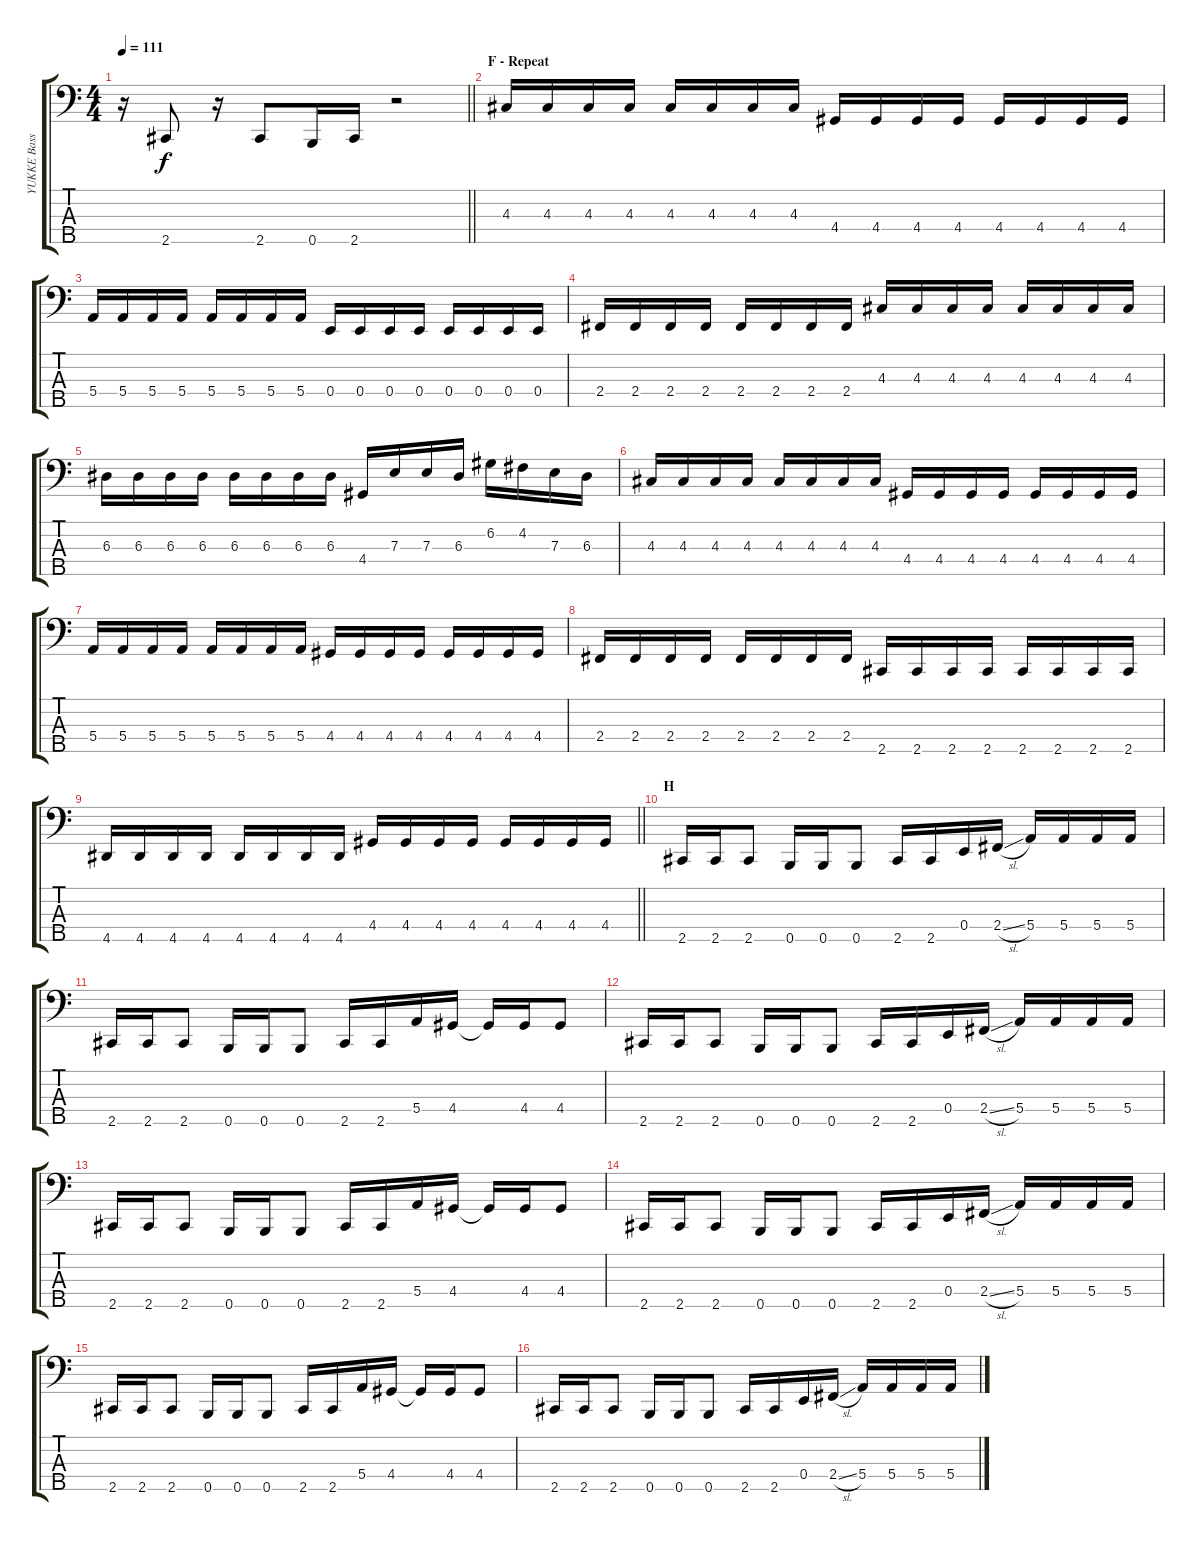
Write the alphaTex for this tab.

\track ("YUKKE Bass" "YUKKE Bass") {instrument electricbassfinger}
\staff {score tabs}
\tuning (G2 D2 A1 E1 B0) {hide}
\ts (4 4)
\tempo 111
\clef f4
\barLineRight lightlight
\ks c
r.16{dy f} 2.5.8 r.16 2.5.8 0.5.16 2.5.16 r.2 |
\section ("" "F - Repeat")
4.3.16 4.3.16 4.3.16 4.3.16 4.3.16 4.3.16 4.3.16 4.3.16 4.4.16 4.4.16 4.4.16 4.4.16 4.4.16 4.4.16 4.4.16 4.4.16 |
5.4.16 5.4.16 5.4.16 5.4.16 5.4.16 5.4.16 5.4.16 5.4.16 0.4.16 0.4.16 0.4.16 0.4.16 0.4.16 0.4.16 0.4.16 0.4.16 |
2.4.16 2.4.16 2.4.16 2.4.16 2.4.16 2.4.16 2.4.16 2.4.16 4.3.16 4.3.16 4.3.16 4.3.16 4.3.16 4.3.16 4.3.16 4.3.16 |
6.3.16 6.3.16 6.3.16 6.3.16 6.3.16 6.3.16 6.3.16 6.3.16 4.4.16 7.3.16 7.3.16 6.3.16 6.2.16 4.2.16 7.3.16 6.3.16 |
4.3.16 4.3.16 4.3.16 4.3.16 4.3.16 4.3.16 4.3.16 4.3.16 4.4.16 4.4.16 4.4.16 4.4.16 4.4.16 4.4.16 4.4.16 4.4.16 |
5.4.16 5.4.16 5.4.16 5.4.16 5.4.16 5.4.16 5.4.16 5.4.16 4.4.16 4.4.16 4.4.16 4.4.16 4.4.16 4.4.16 4.4.16 4.4.16 |
2.4.16 2.4.16 2.4.16 2.4.16 2.4.16 2.4.16 2.4.16 2.4.16 2.5.16 2.5.16 2.5.16 2.5.16 2.5.16 2.5.16 2.5.16 2.5.16 |
\barLineRight lightlight
4.5.16 4.5.16 4.5.16 4.5.16 4.5.16 4.5.16 4.5.16 4.5.16 4.4.16 4.4.16 4.4.16 4.4.16 4.4.16 4.4.16 4.4.16 4.4.16 |
\section ("" "H")
2.5.16 2.5.16 2.5.8 0.5.16 0.5.16 0.5.8 2.5.16 2.5.16 0.4.16 2.4{sl}.16 5.4.16 5.4.16 5.4.16 5.4.16 |
2.5.16 2.5.16 2.5.8 0.5.16 0.5.16 0.5.8 2.5.16 2.5.16 5.4.16 4.4.16 4.4{t}.16 4.4.16 4.4.8 |
2.5.16 2.5.16 2.5.8 0.5.16 0.5.16 0.5.8 2.5.16 2.5.16 0.4.16 2.4{sl}.16 5.4.16 5.4.16 5.4.16 5.4.16 |
2.5.16 2.5.16 2.5.8 0.5.16 0.5.16 0.5.8 2.5.16 2.5.16 5.4.16 4.4.16 4.4{t}.16 4.4.16 4.4.8 |
2.5.16 2.5.16 2.5.8 0.5.16 0.5.16 0.5.8 2.5.16 2.5.16 0.4.16 2.4{sl}.16 5.4.16 5.4.16 5.4.16 5.4.16 |
2.5.16 2.5.16 2.5.8 0.5.16 0.5.16 0.5.8 2.5.16 2.5.16 5.4.16 4.4.16 4.4{t}.16 4.4.16 4.4.8 |
2.5.16 2.5.16 2.5.8 0.5.16 0.5.16 0.5.8 2.5.16 2.5.16 0.4.16 2.4{sl}.16 5.4.16 5.4.16 5.4.16 5.4.16
